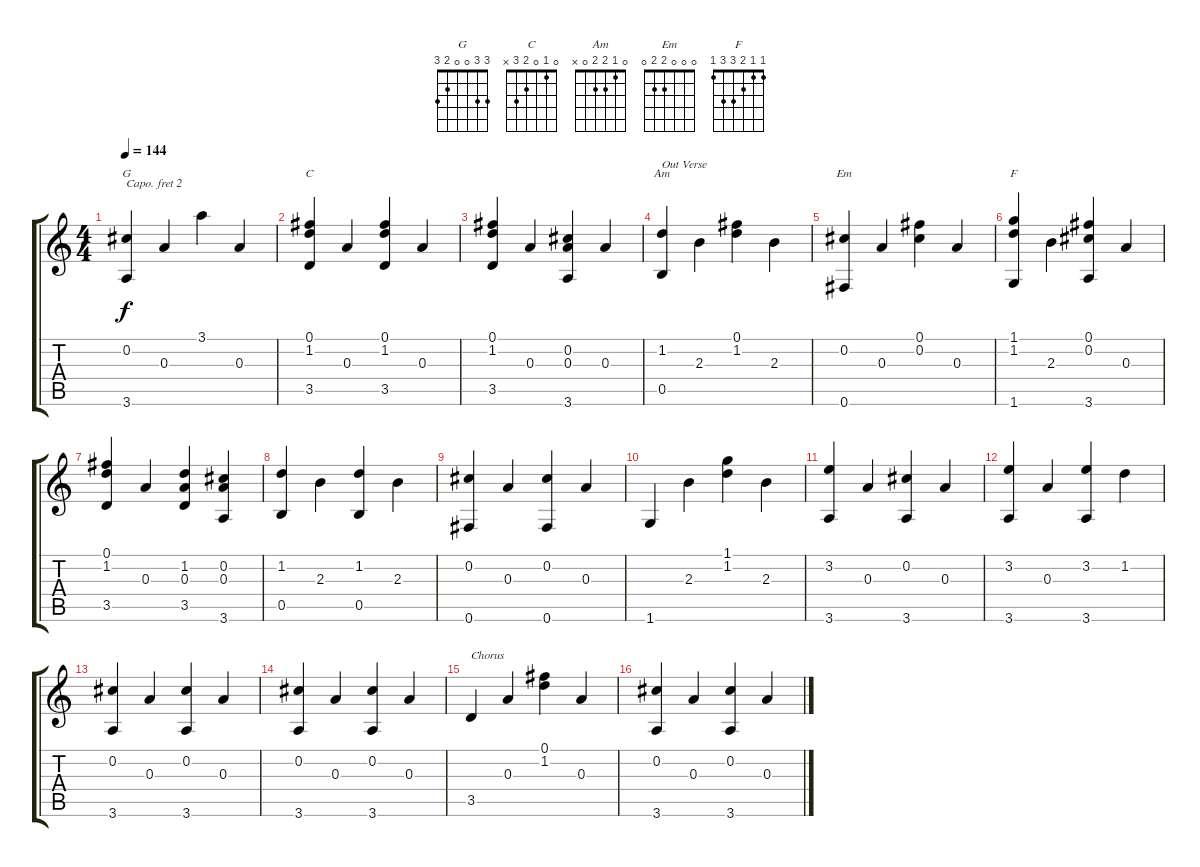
\track "" {instrument acousticguitarsteel}
\staff {score tabs}
\capo 2
\tuning (E4 B3 G3 D3 A2 E2) {hide}
\chord ("G" 3 3 0 0 2 3)
\chord ("C" 0 1 0 2 3 x)
\chord ("Am" 0 1 2 2 0 x)
\chord ("Em" 0 0 0 2 2 0)
\chord ("F" 1 1 2 3 3 1)
\ts (4 4)
\tempo 144
\clef g2
\ks c
(0.2 3.6).4{ch "G" dy f} 0.3.4 3.1.4 0.3.4 |
(0.1 1.2 3.5).4{ch "C"} 0.3.4 (0.1 1.2 3.5).4 0.3.4 |
(0.1 1.2 3.5).4 0.3.4 (0.2 0.3 3.6).4 0.3.4 |
(1.2 0.5).4{ch "Am" txt "Out Verse"} 2.3.4 (0.1 1.2).4 2.3.4 |
(0.2 0.6).4{ch "Em"} 0.3.4 (0.1 0.2).4 0.3.4 |
(1.1 1.2 1.6).4{ch "F"} 2.3.4 (0.1 0.2 3.6).4 0.3.4 |
(0.1 1.2 3.5).4 0.3.4 (1.2 0.3 3.5).4 (0.2 0.3 3.6).4 |
(1.2 0.5).4 2.3.4 (1.2 0.5).4 2.3.4 |
(0.2 0.6).4 0.3.4 (0.2 0.6).4 0.3.4 |
1.6.4 2.3.4 (1.1 1.2).4 2.3.4 |
(3.2 3.6).4 0.3.4 (0.2 3.6).4 0.3.4 |
(3.2 3.6).4 0.3.4 (3.2 3.6).4 1.2.4 |
(0.2 3.6).4 0.3.4 (0.2 3.6).4 0.3.4 |
(0.2 3.6).4 0.3.4 (0.2 3.6).4 0.3.4 |
3.5.4{txt "Chorus"} 0.3.4 (0.1 1.2).4 0.3.4 |
(0.2 3.6).4 0.3.4 (0.2 3.6).4 0.3.4
